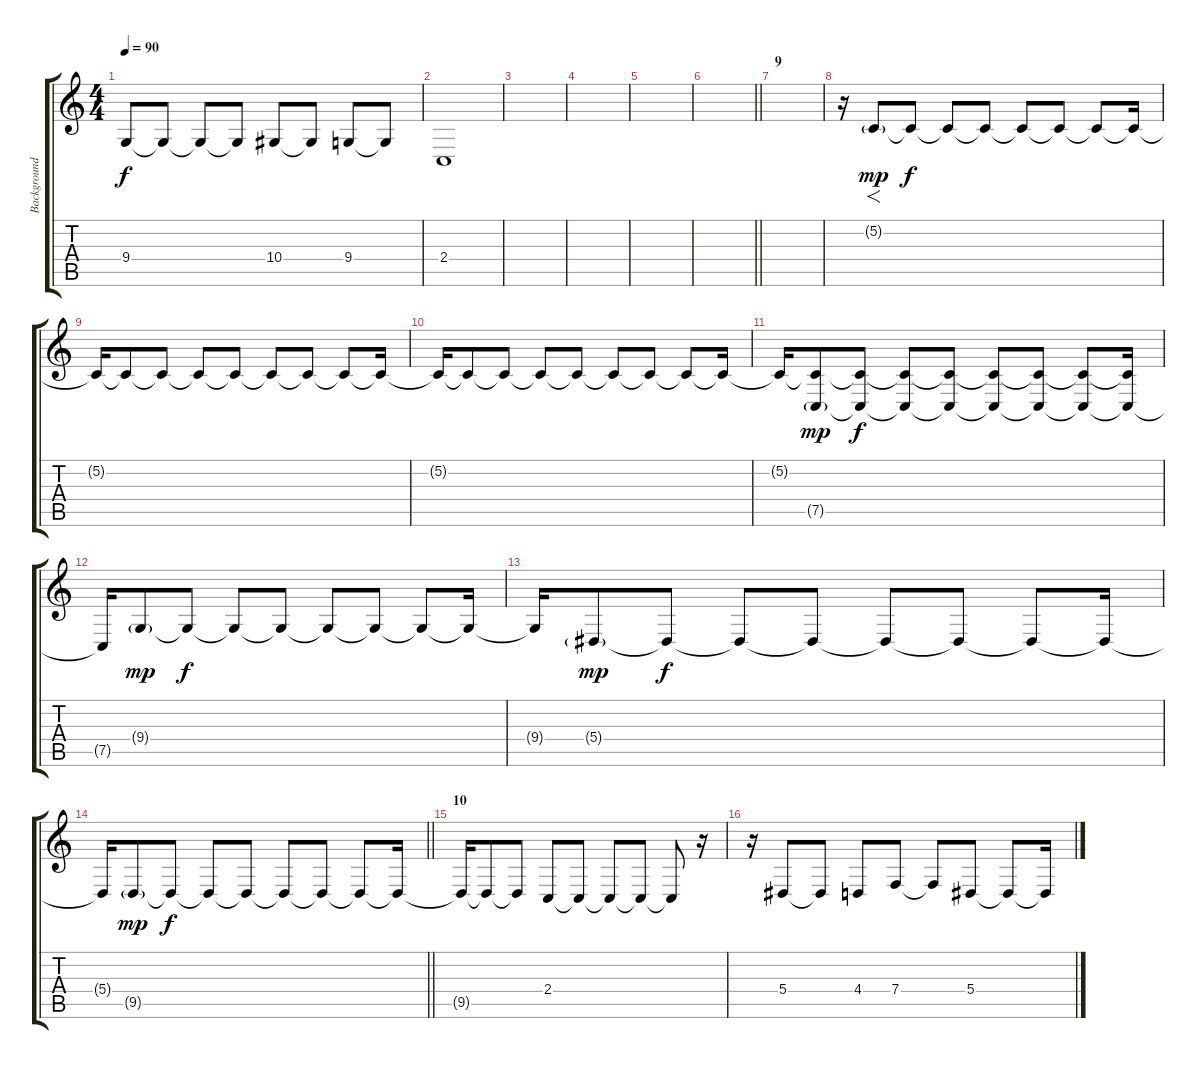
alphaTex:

\track ("Background" "Background") {instrument synthstrings1}
\staff {score tabs}
\tuning (C4 G3 Eb3 Bb2 F2 C2) {hide}
\ts (4 4)
\tempo 90
\clef g2
\ks c
9.4.8{dy f} 9.4{t}.8 9.4{t}.8 9.4{t}.8 10.4.8 10.4{t}.8 9.4.8 9.4{t}.8 |
2.4.1 |
|
|
|
\barLineRight lightlight
|
\section ("" "9")
|
r.16 5.2{g}.8{f dy mp} 5.2{t}.8{dy f} 5.2{t}.8 5.2{t}.8 5.2{t}.8 5.2{t}.8 5.2{t}.8 5.2{t}.16 |
5.2{t}.16 5.2{t}.8 5.2{t}.8 5.2{t}.8 5.2{t}.8 5.2{t}.8 5.2{t}.8 5.2{t}.8 5.2{t}.16 |
5.2{t}.16 5.2{t}.8 5.2{t}.8 5.2{t}.8 5.2{t}.8 5.2{t}.8 5.2{t}.8 5.2{t}.8 5.2{t}.16 |
5.2{t}.16 (5.2{t} 7.5{g}).8{dy mp} (5.2{t} 7.5{t}).8{dy f} (5.2{t} 7.5{t}).8 (5.2{t} 7.5{t}).8 (5.2{t} 7.5{t}).8 (5.2{t} 7.5{t}).8 (5.2{t} 7.5{t}).8 (5.2{t} 7.5{t}).16 |
7.5{t}.16 9.4{g}.8{dy mp} 9.4{t}.8{dy f} 9.4{t}.8 9.4{t}.8 9.4{t}.8 9.4{t}.8 9.4{t}.8 9.4{t}.16 |
9.4{t}.16 5.4{g}.8{dy mp} 5.4{t}.8{dy f} 5.4{t}.8 5.4{t}.8 5.4{t}.8 5.4{t}.8 5.4{t}.8 5.4{t}.16 |
\barLineRight lightlight
5.4{t}.16 9.5{g}.8{dy mp} 9.5{t}.8{dy f} 9.5{t}.8 9.5{t}.8 9.5{t}.8 9.5{t}.8 9.5{t}.8 9.5{t}.16 |
\section ("" "10")
9.5{t}.16 9.5{t}.8 9.5{t}.8 2.4.8 2.4{t}.8 2.4{t}.8 2.4{t}.8 2.4{t}.8 r.16 |
r.16 5.4.8 5.4{t}.8 4.4.8 7.4.8 7.4{t}.8 5.4.8 5.4{t}.8 5.4{t}.16
